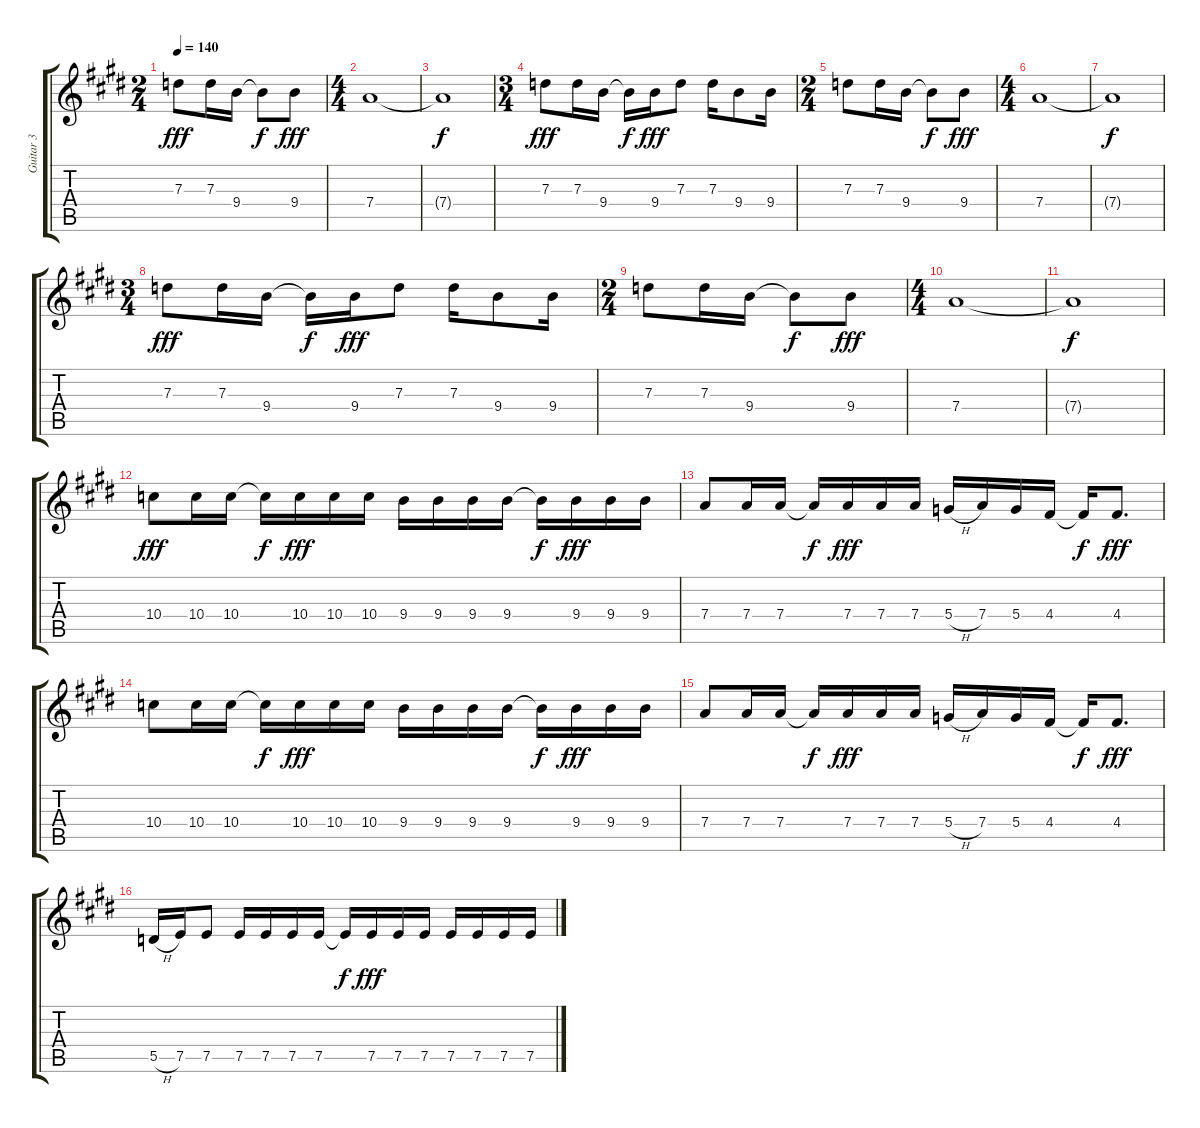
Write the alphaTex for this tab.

\track ("Guitar 3" "Guitar 3") {instrument electricguitarclean}
\staff {score tabs}
\tuning (E4 B3 G3 D3 A2 E2) {hide}
\ts (2 4)
\tempo 140
\clef g2
\ks e
7.3.8{dy fff} 7.3.16 9.4.16 9.4{t}.8{dy f} 9.4.8{dy fff} |
\ts (4 4)
7.4.1 |
7.4{t}.1{dy f} |
\ts (3 4)
7.3.8{dy fff} 7.3.16 9.4.16 9.4{t}.16{dy f} 9.4.16{dy fff} 7.3.8 7.3.16 9.4.8 9.4.16 |
\ts (2 4)
7.3.8 7.3.16 9.4.16 9.4{t}.8{dy f} 9.4.8{dy fff} |
\ts (4 4)
7.4.1 |
7.4{t}.1{dy f} |
\ts (3 4)
7.3.8{dy fff} 7.3.16 9.4.16 9.4{t}.16{dy f} 9.4.16{dy fff} 7.3.8 7.3.16 9.4.8 9.4.16 |
\ts (2 4)
7.3.8 7.3.16 9.4.16 9.4{t}.8{dy f} 9.4.8{dy fff} |
\ts (4 4)
7.4.1 |
7.4{t}.1{dy f} |
10.4.8{dy fff} 10.4.16 10.4.16 10.4{t}.16{dy f} 10.4.16{dy fff} 10.4.16 10.4.16 9.4.16 9.4.16 9.4.16 9.4.16 9.4{t}.16{dy f} 9.4.16{dy fff} 9.4.16 9.4.16 |
7.4.8 7.4.16 7.4.16 7.4{t}.16{dy f} 7.4.16{dy fff} 7.4.16 7.4.16 5.4{h}.16 7.4.16 5.4.16 4.4.16 4.4{t}.16{dy f} 4.4.8{d dy fff} |
10.4.8 10.4.16 10.4.16 10.4{t}.16{dy f} 10.4.16{dy fff} 10.4.16 10.4.16 9.4.16 9.4.16 9.4.16 9.4.16 9.4{t}.16{dy f} 9.4.16{dy fff} 9.4.16 9.4.16 |
7.4.8 7.4.16 7.4.16 7.4{t}.16{dy f} 7.4.16{dy fff} 7.4.16 7.4.16 5.4{h}.16 7.4.16 5.4.16 4.4.16 4.4{t}.16{dy f} 4.4.8{d dy fff} |
5.5{h}.16 7.5.16 7.5.8 7.5.16 7.5.16 7.5.16 7.5.16 7.5{t}.16{dy f} 7.5.16{dy fff} 7.5.16 7.5.16 7.5.16 7.5.16 7.5.16 7.5.16
